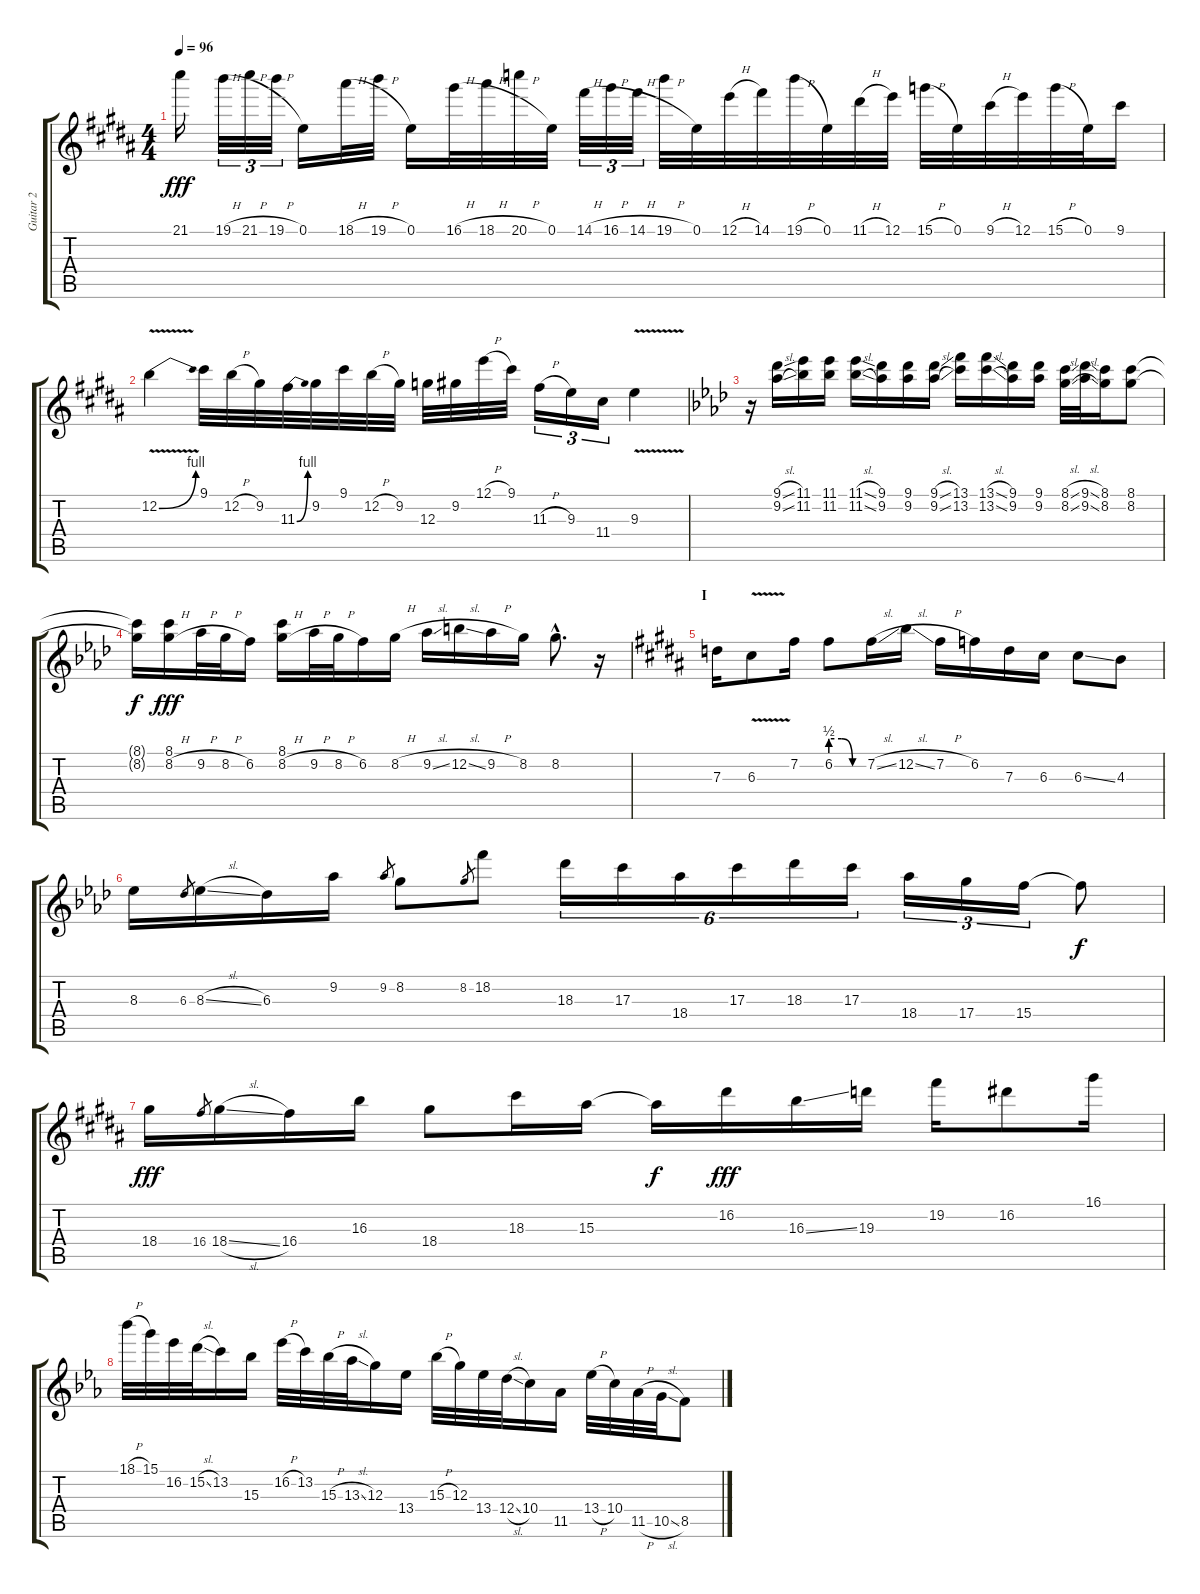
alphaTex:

\track ("Guitar 2" "Guitar 2") {instrument distortionguitar}
\staff {score tabs}
\tuning (E4 B3 G3 D3 A2 E2) {hide}
\ts (4 4)
\tempo 96
\clef g2
\ks b
21.1.16{dy fff} 19.1{h}.32{tu (3 2)} 21.1{h}.32{tu (3 2)} 19.1{h}.32{tu (3 2)} 0.1.16 18.1{h}.32 19.1{h}.32 0.1.16 16.1{h}.32 18.1{h}.32 20.1{h}.32 0.1.32 14.1{h}.32{tu (3 2)} 16.1{h}.32{tu (3 2)} 14.1{h}.32{tu (3 2)} 19.1{h}.32 0.1.32 12.1{h}.32 14.1.32 19.1{h}.32 0.1.32 11.1{h}.32 12.1.32 15.1{h}.32 0.1.32 9.1{h}.32 12.1.32 15.1{h}.32 0.1.32 9.1.16 |
12.2{be (bend 0 0 60 4) v}.4 9.1.32 12.2{h}.32 9.2.32 11.3{be (bend 0 0 60 4)}.32 9.2.32 9.1.32 12.2{h}.32 9.2.32 12.3.32 9.2.32 12.1{h}.32 9.1.32 11.3{h}.16{tu (3 2)} 9.3.16{tu (3 2)} 11.4.16{tu (3 2)} 9.3{v}.4 |
\ks ab
r.16 (9.1{sl} 9.2{sl}).16 (11.1 11.2).16 (11.1 11.2).16 (11.1{sl} 11.2{sl}).16 (9.1 9.2).16 (9.1 9.2).16 (9.1{sl} 9.2{sl}).16 (13.1 13.2).16 (13.1{sl} 13.2{sl}).16 (9.1 9.2).16 (9.1 9.2).16 (8.1{sl} 8.2{sl}).32 (9.1{sl} 9.2{sl}).32 (8.1 8.2).16 (8.1 8.2).8 |
(8.1{t} 8.2{t}).16{dy f} (8.1 8.2{h}).16{dy fff} 9.2{h}.32 8.2{h}.32 6.2.16 (8.1 8.2{h}).16 9.2{h}.32 8.2{h}.32 6.2.16 8.2{h}.16 9.2{sl}.16 12.2{sl}.16 9.2{h}.16 8.2.16 8.2{hac}.8{d} r.16 |
\section ("" "I")
\ks b
7.3.16 6.3{v}.8 7.2.16 6.2{be (custom 0 2 20 2 40 0 60 0)}.8 7.2{sl}.16 12.2{sl}.16 7.2{h}.16 6.2.16 7.3.16 6.3.16 6.3{ss}.8 4.3.8 |
\ks ab
8.3.16 6.3.8{gr} 8.3{sl}.16 6.3.16 9.2.16 9.2.8{gr} 8.2.8 8.2.8{gr} 18.2.8 18.3.16{tu (6 4)} 17.3.16{tu (6 4)} 18.4.16{tu (6 4)} 17.3.16{tu (6 4)} 18.3.16{tu (6 4)} 17.3.16{tu (6 4)} 18.4.16{tu (3 2)} 17.4.16{tu (3 2)} 15.4.16{tu (3 2)} 15.4{t}.8{dy f} |
\ks b
18.4.16{dy fff} 16.4.8{gr} 18.4{sl}.16 16.4.16 16.3.16 18.4.8 18.3.16 15.3.16 15.3{t}.16{dy f} 16.2.16{dy fff} 16.3{ss}.16 19.3.16 19.2.16 16.2.8 16.1.16 |
\ks eb
18.1{h}.32 15.1.32 16.2.32 15.2{sl}.32 13.2.16 15.3.16 16.2{h}.32 13.2.32 15.3{h}.32 13.3{sl}.32 12.3.16 13.4.16 15.3{h}.32 12.3.32 13.4.32 12.4{sl}.32 10.4.16 11.5.16 13.4{h}.32 10.4.32 11.5{h}.32 10.5{sl}.32 8.5.8
